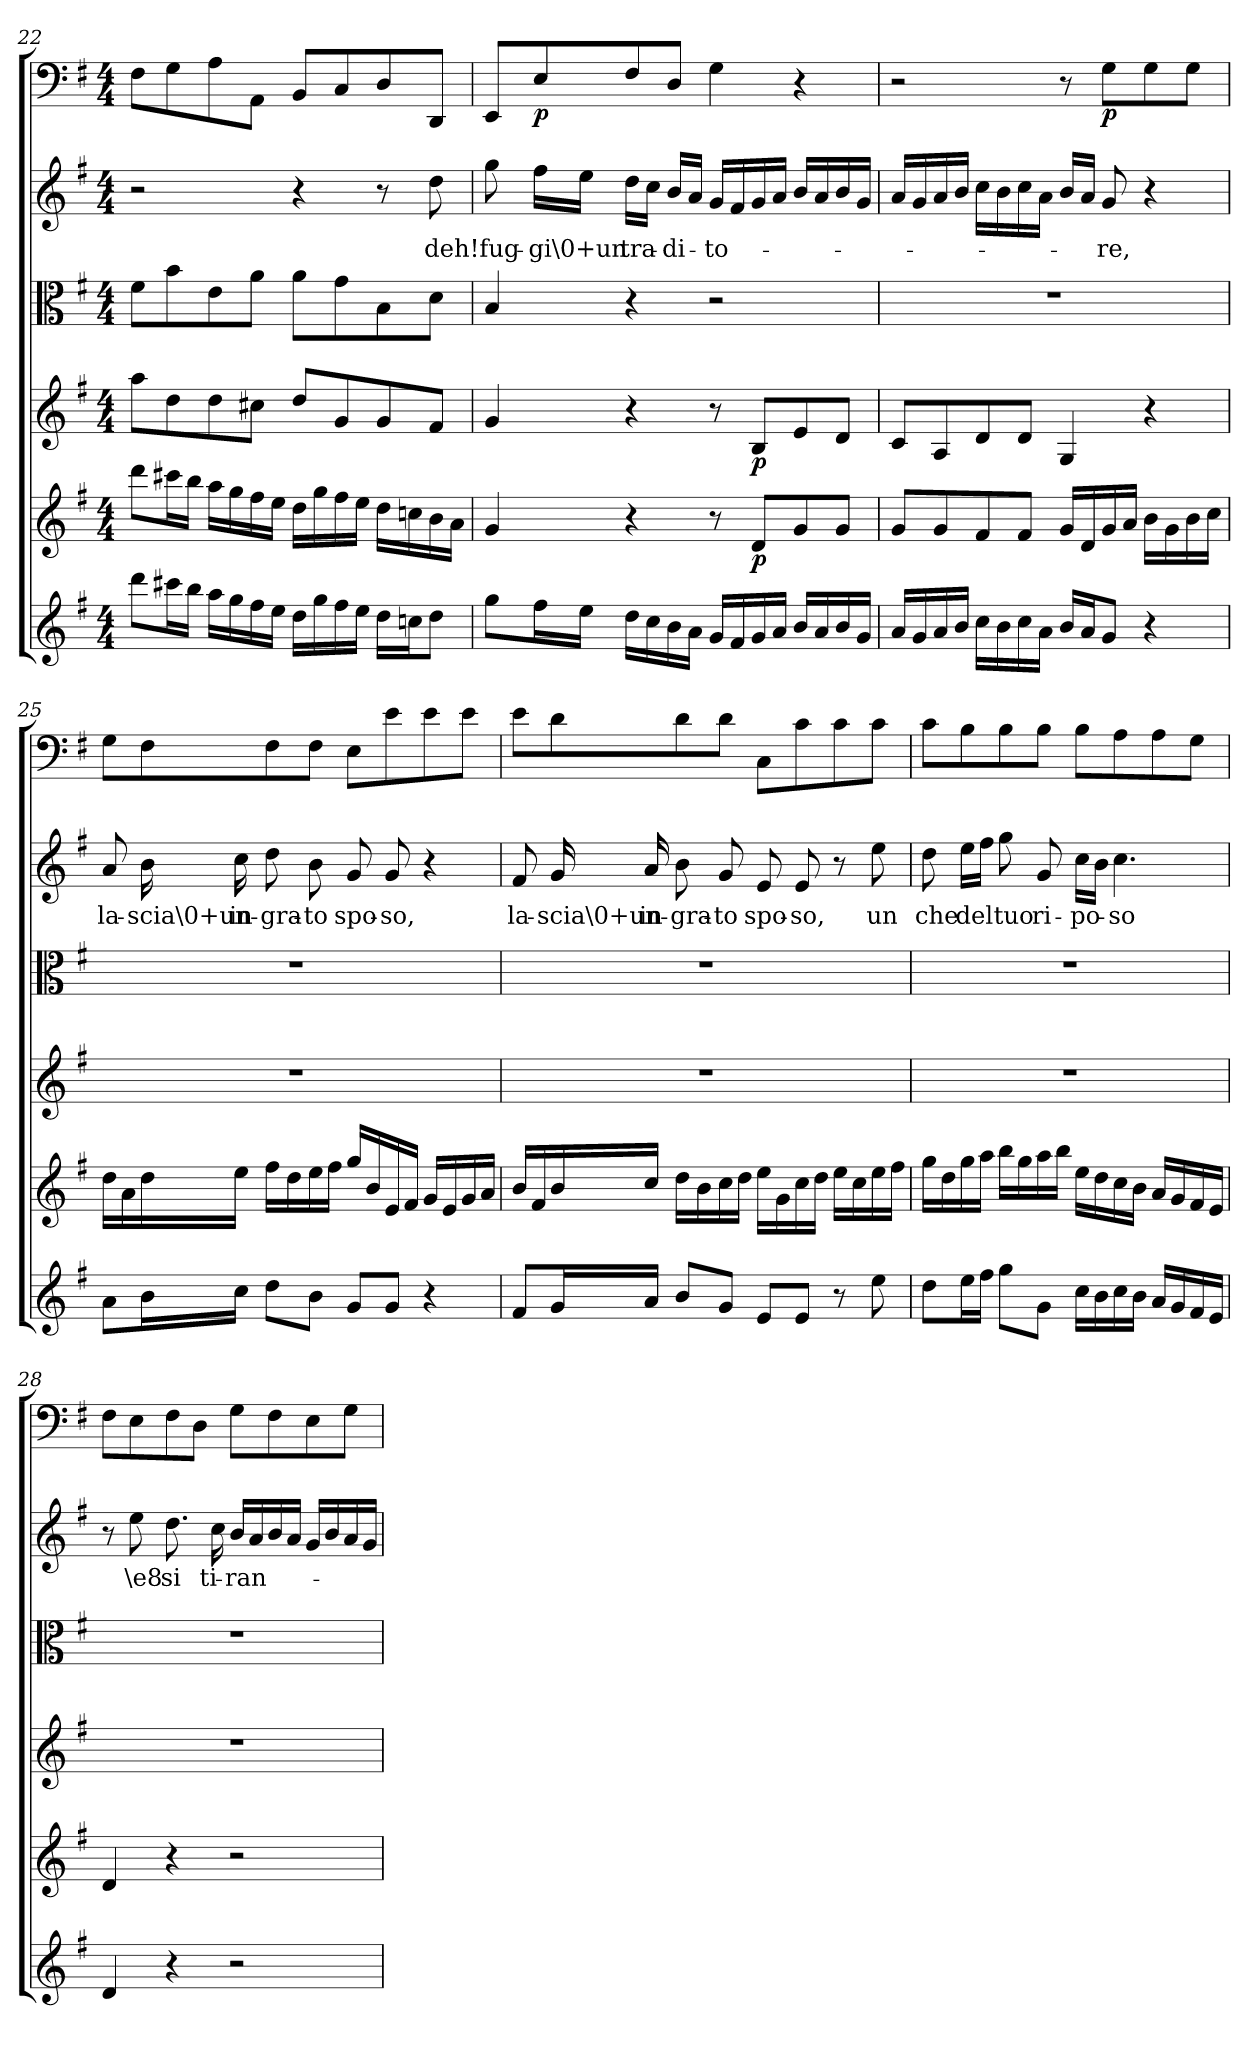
**kern	**kern	**dynam	**kern	**dynam	**kern	**kern	**text	**kern	**dynam
*part6	*part5	*part5	*part4	*part4	*part3	*part2	*part2	*part1	*part1
*staff6	*staff5	*staff5	*staff4	*staff4	*staff3	*staff2	*staff2	*staff1	*staff1
*clefG2	*clefG2	*	*clefG2	*	*clefC3	*clefG2	*	*clefF4	*
*k[f#]	*k[f#]	*	*k[f#]	*	*k[f#]	*k[f#]	*	*k[f#]	*
*G:	*G:	*	*G:	*	*G:	*G:	*	*G:	*
*M4/4	*M4/4	*	*M4/4	*	*M4/4	*M4/4	*	*M4/4	*
=22	=22	=22	=22	=22	=22	=22	=22	=22	=22
8ddd\L	8ddd\L	.	8aa\L	.	8f#\L	2r	.	8F#\L	.
16ccc#X\L	16ccc#X\L	.	8dd\	.	8b\	.	.	8G\	.
16bb\JJ	16bb\JJ	.	.	.	.	.	.	.	.
16aa\LL	16aa\LL	.	8dd\	.	8e\	.	.	8A\	.
16gg\	16gg\	.	.	.	.	.	.	.	.
16ff#\	16ff#\	.	8cc#X\J	.	8a\J	.	.	8AA\J	.
16ee\JJ	16ee\JJ	.	.	.	.	.	.	.	.
16dd\LL	16dd\LL	.	8dd/L	.	8a\L	4r	.	8BB/L	.
16gg\	16gg\	.	.	.	.	.	.	.	.
16ff#\	16ff#\	.	8g/	.	8g\	.	.	8C/	.
16ee\JJ	16ee\JJ	.	.	.	.	.	.	.	.
16dd\LL	16dd\LL	.	8g/	.	8B\	8r	.	8D/	.
16ccn\J	16ccn\	.	.	.	.	.	.	.	.
8dd\J	16b\	.	8f#/J	.	8d\J	8dd\	deh!	8DD/J	.
.	16a\JJ	.	.	.	.	.	.	.	.
=23	=23	=23	=23	=23	=23	=23	=23	=23	=23
8gg\L	4g/	.	4g/	.	4B/	8gg\	fug-	8EE/L	.
16ff#\L	.	.	.	.	.	16ff#\LL	-gi\0+un	8E/	p
16ee\JJ	.	.	.	.	.	16ee\JJ	.	.	.
16dd\LL	4r	.	4r	.	4r	16dd\LL	tra-	8F#/	.
16cc\	.	.	.	.	.	16cc\JJ	.	.	.
16b\	.	.	.	.	.	16b/LL	-di-	8D/J	.
16a\JJ	.	.	.	.	.	16a/JJ	.	.	.
16g/LL	8r	.	8r	.	2r	16g/LL	-to-	4G\	.
16f#/	.	.	.	.	.	16f#/	.	.	.
16g/	8d/L	p	8B/L	p	.	16g/	.	.	.
16a/JJ	.	.	.	.	.	16a/JJ	.	.	.
16b/LL	8g/	.	8e/	.	.	16b/LL	.	4r	.
16a/	.	.	.	.	.	16a/	.	.	.
16b/	8g/J	.	8d/J	.	.	16b/	.	.	.
16g/JJ	.	.	.	.	.	16g/JJ	.	.	.
=24	=24	=24	=24	=24	=24	=24	=24	=24	=24
16a/LL	8g/L	.	8c/L	.	1r	16a/LL	.	2r	.
16g/	.	.	.	.	.	16g/	.	.	.
16a/	8g/	.	8A/	.	.	16a/	.	.	.
16b/JJ	.	.	.	.	.	16b/JJ	.	.	.
16cc\LL	8f#/	.	8d/	.	.	16cc\LL	.	.	.
16b\	.	.	.	.	.	16b\	.	.	.
16cc\	8f#/J	.	8d/J	.	.	16cc\	.	.	.
16a\JJ	.	.	.	.	.	16a\JJ	.	.	.
16b/LL	16g/LL	.	4G/	.	.	16b/LL	.	8r	.
16a/J	16d/	.	.	.	.	16a/JJ	.	.	.
8g/J	16g/	.	.	.	.	8g/	-re,	8G\L	p
.	16a/JJ	.	.	.	.	.	.	.	.
4r	16b\LL	.	4r	.	.	4r	.	8G\	.
.	16g\	.	.	.	.	.	.	.	.
.	16b\	.	.	.	.	.	.	8G\J	.
.	16cc\JJ	.	.	.	.	.	.	.	.
=25	=25	=25	=25	=25	=25	=25	=25	=25	=25
8a\L	16dd\LL	.	1r	.	1r	8a/	la-	8G\L	.
.	16a\	.	.	.	.	.	.	.	.
16b\L	16dd\	.	.	.	.	16b\	-scia\0+un	8F#\	.
16cc\JJ	16ee\JJ	.	.	.	.	16cc\	in-	.	.
8dd\L	16ff#\LL	.	.	.	.	8dd\	-gra-	8F#\	.
.	16dd\	.	.	.	.	.	.	.	.
8b\J	16ee\	.	.	.	.	8b\	-to	8F#\J	.
.	16ff#\JJ	.	.	.	.	.	.	.	.
8g/L	16gg/LL	.	.	.	.	8g/	spo-	8E\L	.
.	16b/	.	.	.	.	.	.	.	.
8g/J	16e/	.	.	.	.	8g/	-so,	8e\	.
.	16f#/JJ	.	.	.	.	.	.	.	.
4r	16g/LL	.	.	.	.	4r	.	8e\	.
.	16e/	.	.	.	.	.	.	.	.
.	16g/	.	.	.	.	.	.	8e\J	.
.	16a/JJ	.	.	.	.	.	.	.	.
=26	=26	=26	=26	=26	=26	=26	=26	=26	=26
8f#/L	16b/LL	.	1r	.	1r	8f#/	la-	8e\L	.
.	16f#/	.	.	.	.	.	.	.	.
16g/L	16b/	.	.	.	.	16g/	-scia\0+un	8d\	.
16a/JJ	16cc/JJ	.	.	.	.	16a/	in-	.	.
8b/L	16dd\LL	.	.	.	.	8b\	-gra-	8d\	.
.	16b\	.	.	.	.	.	.	.	.
8g/J	16cc\	.	.	.	.	8g/	-to	8d\J	.
.	16dd\JJ	.	.	.	.	.	.	.	.
8e/L	16ee\LL	.	.	.	.	8e/	spo-	8C\L	.
.	16g\	.	.	.	.	.	.	.	.
8e/J	16cc\	.	.	.	.	8e/	-so,	8c\	.
.	16dd\JJ	.	.	.	.	.	.	.	.
8r	16ee\LL	.	.	.	.	8r	.	8c\	.
.	16cc\	.	.	.	.	.	.	.	.
8ee\	16ee\	.	.	.	.	8ee\	un	8c\J	.
.	16ff#\JJ	.	.	.	.	.	.	.	.
=27	=27	=27	=27	=27	=27	=27	=27	=27	=27
8dd\L	16gg\LL	.	1r	.	1r	8dd\	che	8c\L	.
.	16dd\	.	.	.	.	.	.	.	.
16ee\L	16gg\	.	.	.	.	16ee\LL	del	8B\	.
16ff#\JJ	16aa\JJ	.	.	.	.	16ff#\JJ	.	.	.
8gg\L	16bb\LL	.	.	.	.	8gg\	tuo	8B\	.
.	16gg\	.	.	.	.	.	.	.	.
8g\J	16aa\	.	.	.	.	8g/	ri-	8B\J	.
.	16bb\JJ	.	.	.	.	.	.	.	.
16cc\LL	16ee\LL	.	.	.	.	16cc\LL	-po-	8B\L	.
16b\	16dd\	.	.	.	.	16b\JJ	.	.	.
16cc\	16cc\	.	.	.	.	4.cc\	-so	8A\	.
16b\JJ	16b\JJ	.	.	.	.	.	.	.	.
16a/LL	16a/LL	.	.	.	.	.	.	8A\	.
16g/	16g/	.	.	.	.	.	.	.	.
16f#/	16f#/	.	.	.	.	.	.	8G\J	.
16e/JJ	16e/JJ	.	.	.	.	.	.	.	.
=28	=28	=28	=28	=28	=28	=28	=28	=28	=28
4d/	4d/	.	1r	.	1r	8r	.	8F#\L	.
.	.	.	.	.	.	8ee\	\e8	8E\	.
4r	4r	.	.	.	.	8.dd\	si	8F#\	.
.	.	.	.	.	.	.	.	8D\J	.
.	.	.	.	.	.	16cc\	ti-	.	.
2r	2r	.	.	.	.	16b/LL	-ran-	8G\L	.
.	.	.	.	.	.	16a/	.	.	.
.	.	.	.	.	.	16b/	.	8F#\	.
.	.	.	.	.	.	16a/JJ	.	.	.
.	.	.	.	.	.	16g/LL	.	8E\	.
.	.	.	.	.	.	16b/	.	.	.
.	.	.	.	.	.	16a/	.	8G\J	.
.	.	.	.	.	.	16g/JJ	.	.	.
=	=	=	=	=	=	=	=	=	=
*-	*-	*-	*-	*-	*-	*-	*-	*-	*-
